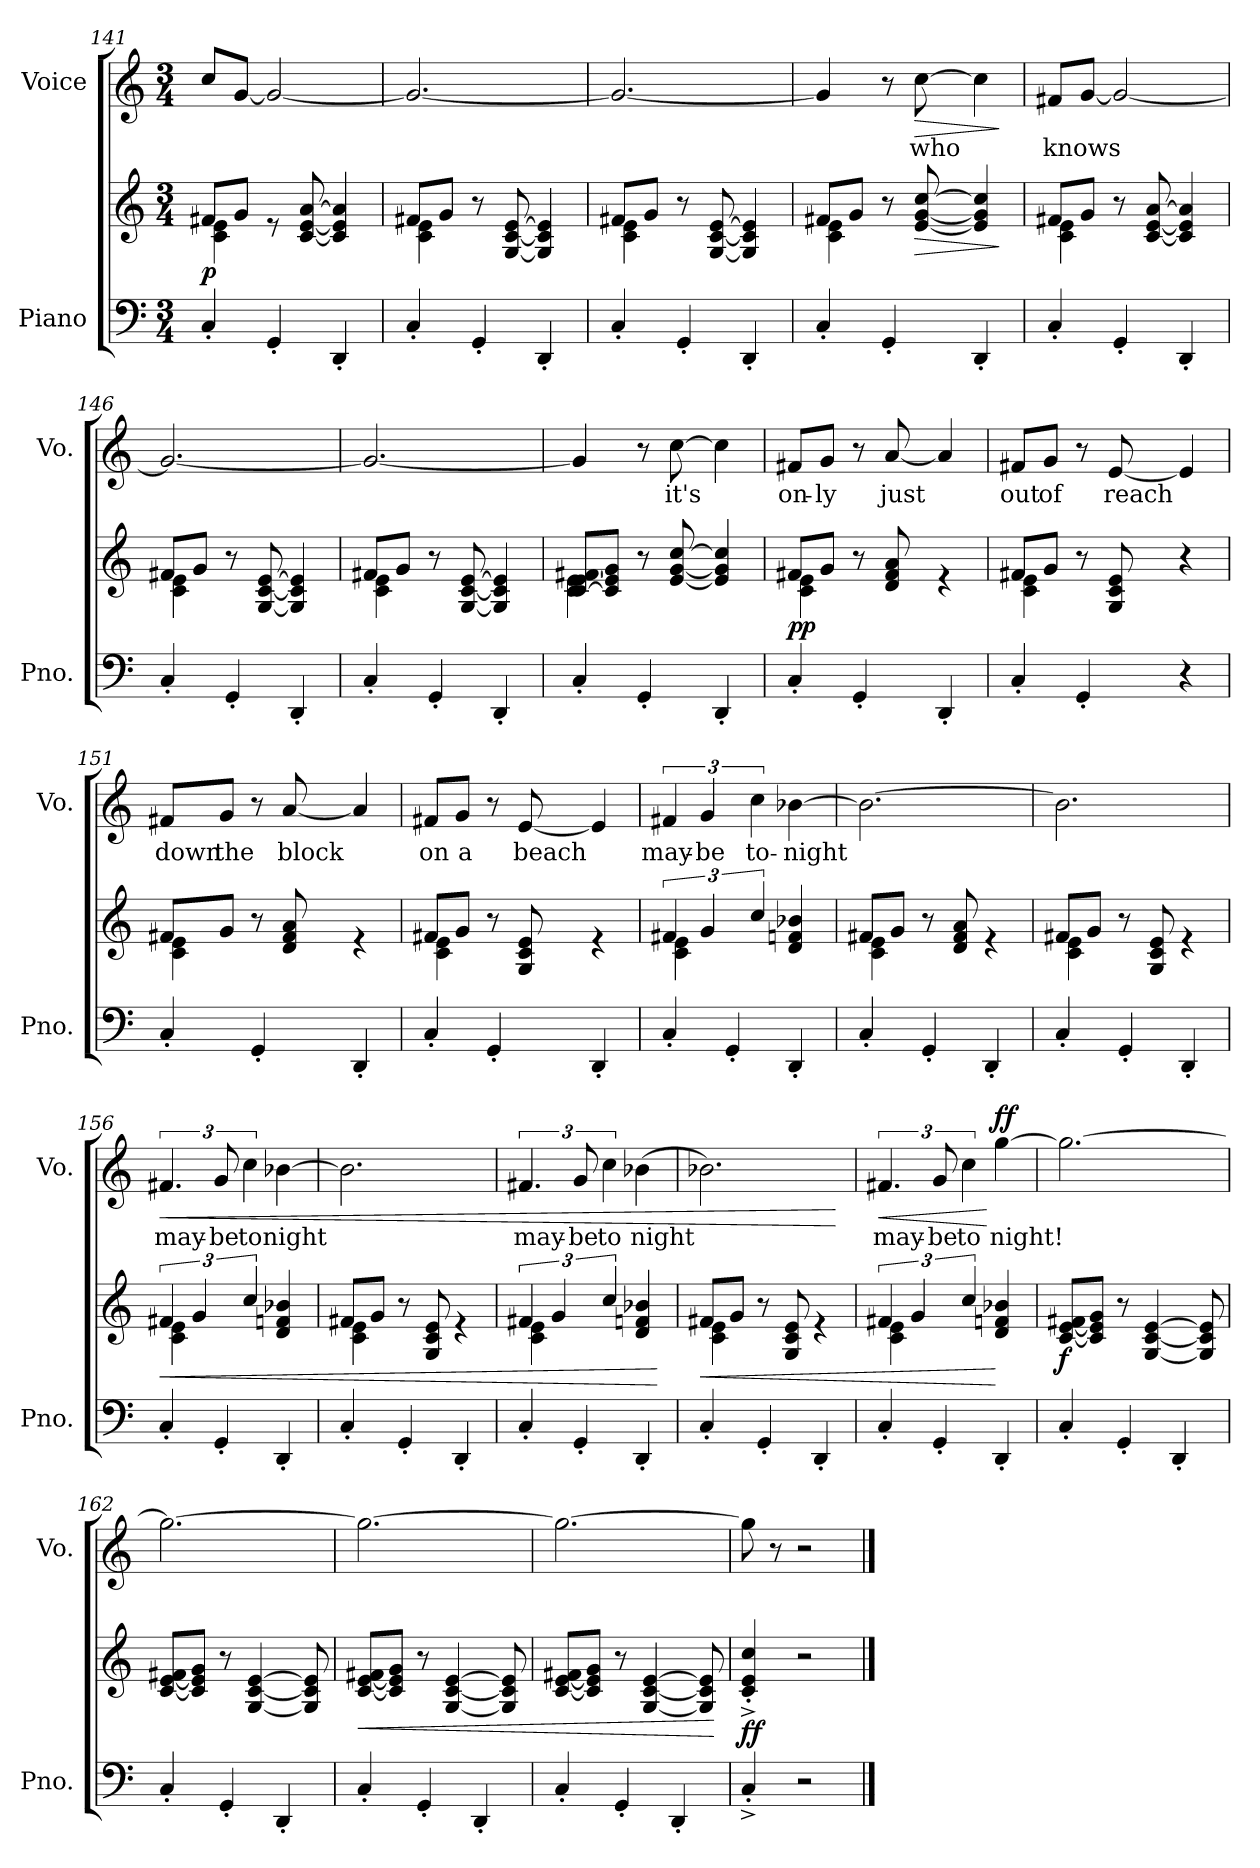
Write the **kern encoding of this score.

**kern	**kern	**dynam	**kern	**text	**dynam
*part2	*part2	*part2	*part1	*part1	*part1
*staff3	*staff2	*staff2/3	*staff1	*staff1	*staff1
*I"Piano	*	*	*I"Voice	*	*
*I'Pno.	*	*	*I'Vo.	*	*
*clefF4	*clefG2	*	*clefG2	*	*
*k[]	*k[]	*	*k[]	*	*
*M3/4	*M3/4	*	*M3/4	*	*
=141	=141	=141	=141	=141	=141
*	*^	*	*	*	*
!	!	!	!LO:DY:b	!	!	!
4C'/	8f#X/L	4c\ 4e\	p	8cc/L	.	.
.	8g/J	.	.	[8g/J	.	.
4GG'/	8re	2ryy	.	2g/_	.	.
.	[8c/ [8e/ [8a/	.	.	.	.	.
4DD'/	4c/] 4e/] 4a/]	.	.	.	.	.
=142	=142	=142	=142	=142	=142	=142
4C'/	8f#X/L	4c\ 4e\	.	2.g/_	.	.
.	8g/J	.	.	.	.	.
4GG'/	8r	2ryy	.	.	.	.
.	[8G/ [8c/ [8e/	.	.	.	.	.
4DD'/	4G/] 4c/] 4e/]	.	.	.	.	.
=143	=143	=143	=143	=143	=143	=143
4C'/	8f#X/L	4c\ 4e\	.	2.g/_	.	.
.	8g/J	.	.	.	.	.
4GG'/	8r	2ryy	.	.	.	.
.	[8G/ [8c/ [8e/	.	.	.	.	.
4DD'/	4G/] 4c/] 4e/]	.	.	.	.	.
=144	=144	=144	=144	=144	=144	=144
4C'/	8f#X/L	4c\ 4e\	.	4g/]	.	.
.	8g/J	.	.	.	.	.
4GG'/	8r	2ryy	.	8r	.	.
!	!	!	!LO:HP:b	!	!LO:LY:b	!LO:HP:b
.	[8e/ [8g/ [8cc/	.	>	[8cc\	who	>
4DD'/	4e/] 4g/] 4cc/]	.	.	4cc\]	.	.
*	*v	*v	*	*	*	*
.	.	]	.	.	]
!!LO:LB:g=z
=145	=145	=145	=145	=145	=145
*	*^	*	*	*	*
!	!	!	!	!	!LO:LY:b	!
4C'/	8f#X/L	4c\ 4e\	.	8f#X/L	knows	.
.	8g/J	.	.	[8g/J	.	.
4GG'/	8r	2ryy	.	2g/_	.	.
.	[8c/ [8e/ [8a/	.	.	.	.	.
4DD'/	4c/] 4e/] 4a/]	.	.	.	.	.
=146	=146	=146	=146	=146	=146	=146
4C'/	8f#X/L	4c\ 4e\	.	2.g/_	.	.
.	8g/J	.	.	.	.	.
4GG'/	8r	2ryy	.	.	.	.
.	[8G/ [8c/ [8e/	.	.	.	.	.
4DD'/	4G/] 4c/] 4e/]	.	.	.	.	.
=147	=147	=147	=147	=147	=147	=147
4C'/	8f#X/L	4c\ 4e\	.	2.g/_	.	.
.	8g/J	.	.	.	.	.
4GG'/	8r	2ryy	.	.	.	.
.	[8G/ [8c/ [8e/	.	.	.	.	.
4DD'/	4G/] 4c/] 4e/]	.	.	.	.	.
=148	=148	=148	=148	=148	=148	=148
4C'/	[8c/ [8e/ 8f#X/L	4c\ 4e\	.	4g/]	.	.
.	8c/] 8e/] 8g/J	.	.	.	.	.
4GG'/	8r	2ryy	.	8r	.	.
!	!	!	!	!	!LO:LY:b	!
.	[8e/ [8g/ [8cc/	.	.	[8cc\	it's	.
4DD'/	4e/] 4g/] 4cc/]	.	.	4cc\]	.	.
=149	=149	=149	=149	=149	=149	=149
!	!	!	!LO:DY:b	!	!LO:LY:b	!
4C'/	8f#X/L	4c\ 4e\	pp	8f#X/L	on-	.
!	!	!	!	!	!LO:LY:b	!
.	8g/J	.	.	8g/J	-ly	.
4GG'/	8r	2ryy	.	8r	.	.
!	!	!	!	!	!LO:LY:b	!
.	8d/ 8f#/ 8a/	.	.	[8a/	just	.
4DD'/	4re	.	.	4a/]	.	.
!!LO:LB:g=z
=150	=150	=150	=150	=150	=150	=150
!	!	!	!	!	!LO:LY:b	!
4C'/	8f#X/L	4c\ 4e\	.	8f#X/L	out	.
!	!	!	!	!	!LO:LY:b	!
.	8g/J	.	.	8g/J	of	.
4GG'/	8r	2ryy	.	8r	.	.
!	!	!	!	!	!LO:LY:b	!
.	8G/ 8c/ 8e/	.	.	[8e/	reach	.
4r	4r	.	.	4e/]	.	.
=151	=151	=151	=151	=151	=151	=151
!	!	!	!	!	!LO:LY:b	!
4C'/	8f#X/L	4c\ 4e\	.	8f#X/L	down	.
!	!	!	!	!	!LO:LY:b	!
.	8g/J	.	.	8g/J	the	.
4GG'/	8r	2ryy	.	8r	.	.
!	!	!	!	!	!LO:LY:b	!
.	8d/ 8f#/ 8a/	.	.	[8a/	block	.
4DD'/	4re	.	.	4a/]	.	.
=152	=152	=152	=152	=152	=152	=152
!	!	!	!	!	!LO:LY:b	!
4C'/	8f#X/L	4c\ 4e\	.	8f#X/L	on	.
!	!	!	!	!	!LO:LY:b	!
.	8g/J	.	.	8g/J	a	.
4GG'/	8r	2ryy	.	8r	.	.
!	!	!	!	!	!LO:LY:b	!
.	8G/ 8c/ 8e/	.	.	[8e/	beach	.
4DD'/	4re	.	.	4e/]	.	.
=153	=153	=153	=153	=153	=153	=153
!	!	!	!	!	!LO:LY:b	!
4C'/	6f#X/	4c\ 4e\	.	6f#X/	may-	.
!	!	!	!	!	!LO:LY:b	!
.	6g/	.	.	6g/	-be	.
4GG'/	.	2ryy	.	.	.	.
!	!	!	!	!	!LO:LY:b	!
.	6cc/	.	.	6cc\	to-	.
!	!	!	!	!	!LO:LY:b	!
4DD'/	4d/ 4fn/ 4b-X/	.	.	[4b-X\	-night	.
!!LO:LB:g=z
=154	=154	=154	=154	=154	=154	=154
4C'/	8f#X/L	4c\ 4e\	.	2.b-\_	.	.
.	8g/J	.	.	.	.	.
4GG'/	8r	2ryy	.	.	.	.
.	8d/ 8f#/ 8a/	.	.	.	.	.
4DD'/	4re	.	.	.	.	.
=155	=155	=155	=155	=155	=155	=155
4C'/	8f#X/L	4c\ 4e\	.	2.b-\]	.	.
.	8g/J	.	.	.	.	.
4GG'/	8r	2ryy	.	.	.	.
.	8G/ 8c/ 8e/	.	.	.	.	.
4DD'/	4re	.	.	.	.	.
=156	=156	=156	=156	=156	=156	=156
!	!	!	!LO:HP:b	!	!LO:LY:b	!LO:HP:b
4C'/	6f#X/	4c\ 4e\	<	6.f#X/	may-	<
.	6g/	.	.	.	.	.
!	!	!	!	!	!LO:LY:b	!
4GG'/	.	2ryy	.	12g/	-be	.
!	!	!	!	!	!LO:LY:b	!
.	6cc/	.	.	6cc\	to	.
!	!	!	!	!	!LO:LY:b	!
4DD'/	4d/ 4fn/ 4b-X/	.	.	[4b-X\	night	.
=157	=157	=157	=157	=157	=157	=157
4C'/	8f#X/L	4c\ 4e\	.	2.b-\]	.	.
.	8g/J	.	.	.	.	.
4GG'/	8r	2ryy	.	.	.	.
.	8G/ 8c/ 8e/	.	.	.	.	.
4DD'/	4re	.	.	.	.	.
=158	=158	=158	=158	=158	=158	=158
!	!	!	!	!	!LO:LY:b	!
4C'/	6f#X/	4c\ 4e\	.	6.f#X/	may-	.
.	6g/	.	.	.	.	.
!	!	!	!	!	!LO:LY:b	!
4GG'/	.	2ryy	.	12g/	-be	.
!	!	!	!	!	!LO:LY:b	!
.	6cc/	.	.	6cc\	to	.
!	!	!	!	!	!LO:LY:b	!
4DD'/	4d/ 4fn/ 4b-X/	.	.	(4b-X\	night	.
*	*v	*v	*	*	*	*
.	.	[	.	.	.
!!LO:PB:g=z
=159	=159	=159	=159	=159	=159
!	!	!LO:HP:b	!	!	!
*	*^	*	*	*	*
4C'/	8f#X/L	4c\ 4e\	<	2.b-X\)	.	.
.	8g/J	.	.	.	.	.
4GG'/	8r	2ryy	.	.	.	.
.	8G/ 8c/ 8e/	.	.	.	.	.
4DD'/	4re	.	.	.	.	.
*	*v	*v	*	*	*	*
.	.	.	.	.	[
=160	=160	=160	=160	=160	=160
*	*^	*	*	*	*
!	!	!	!	!	!LO:LY:b	!LO:HP:b
4C'/	6f#X/	4c\ 4e\	.	6.f#X/	may-	<
.	6g/	.	.	.	.	.
!	!	!	!	!	!LO:LY:b	!
4GG'/	.	2ryy	.	12g/	-be	.
!	!	!	!	!	!LO:LY:b	!
.	6cc/	.	.	6cc\	to	.
!	!	!	!	!	!LO:LY:b	!LO:DY:n=1:a
4DD'/	4d/ 4fn/ 4b-X/	.	[	[4gg\	night!	[ ff
*	*v	*v	*	*	*	*
=161	=161	=161	=161	=161	=161
!	!	!LO:DY:b	!	!	!
4C'/	[8c/ [8e/ 8f#X/L	f	2.gg\_	.	.
.	8c/] 8e/] 8g/J	.	.	.	.
4GG'/	8r	.	.	.	.
.	[4G/ [4c/ [4e/	.	.	.	.
4DD'/	.	.	.	.	.
.	8G/] 8c/] 8e/]	.	.	.	.
=162	=162	=162	=162	=162	=162
4C'/	[8c/ [8e/ 8f#X/L	.	2.gg\_	.	.
.	8c/] 8e/] 8g/J	.	.	.	.
4GG'/	8r	.	.	.	.
.	[4G/ [4c/ [4e/	.	.	.	.
4DD'/	.	.	.	.	.
.	8G/] 8c/] 8e/]	.	.	.	.
=163	=163	=163	=163	=163	=163
!	!	!LO:HP:b	!	!	!
4C'/	[8c/ [8e/ 8f#X/L	<	2.gg\_	.	.
.	8c/] 8e/] 8g/J	.	.	.	.
4GG'/	8r	.	.	.	.
.	[4G/ [4c/ [4e/	.	.	.	.
4DD'/	.	.	.	.	.
.	8G/] 8c/] 8e/]	.	.	.	.
!!LO:LB:g=z
=164	=164	=164	=164	=164	=164
4C'/	[8c/ [8e/ 8f#X/L	.	2.gg\_	.	.
.	8c/] 8e/] 8g/J	.	.	.	.
4GG'/	8r	.	.	.	.
.	[4G/ [4c/ [4e/	.	.	.	.
4DD'/	.	.	.	.	.
.	8G/] 8c/] 8e/]	.	.	.	.
.	.	[	.	.	.
=165	=165	=165	=165	=165	=165
!	!	!LO:DY:b	!	!	!
4C'^/	4c/^' 4e/^' 4cc/^'	ff	8gg\]	.	.
.	.	.	8r	.	.
2r	2r	.	2r	.	.
==	==	==	==	==	==
*-	*-	*-	*-	*-	*-
